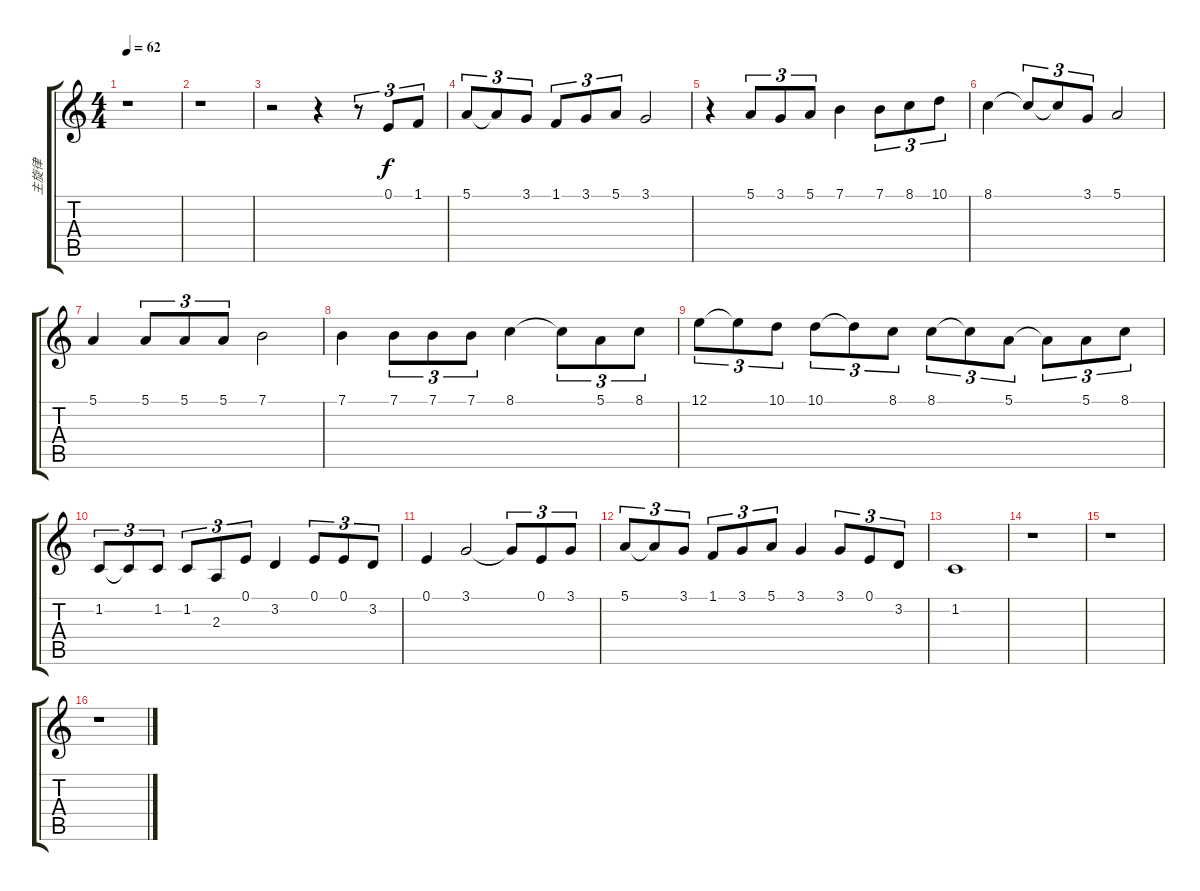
\track ("主旋律" "主旋律") {instrument vibraphone}
\staff {score tabs}
\tuning (E4 B3 G3 D3 A2 E2) {hide}
\ts (4 4)
\tempo 62
\clef g2
\ks c
r.1{dy f} |
r.1 |
r.2 r.4 r.8{tu (3 2)} 0.1.8{tu (3 2)} 1.1.8{tu (3 2)} |
5.1.8{tu (3 2)} 5.1{t}.8{tu (3 2)} 3.1.8{tu (3 2)} 1.1.8{tu (3 2)} 3.1.8{tu (3 2)} 5.1.8{tu (3 2)} 3.1.2 |
r.4 5.1.8{tu (3 2)} 3.1.8{tu (3 2)} 5.1.8{tu (3 2)} 7.1.4 7.1.8{tu (3 2)} 8.1.8{tu (3 2)} 10.1.8{tu (3 2)} |
8.1.4 8.1{t}.8{tu (3 2)} 8.1{t}.8{tu (3 2)} 3.1.8{tu (3 2)} 5.1.2 |
5.1.4 5.1.8{tu (3 2)} 5.1.8{tu (3 2)} 5.1.8{tu (3 2)} 7.1.2 |
7.1.4 7.1.8{tu (3 2)} 7.1.8{tu (3 2)} 7.1.8{tu (3 2)} 8.1.4 8.1{t}.8{tu (3 2)} 5.1.8{tu (3 2)} 8.1.8{tu (3 2)} |
12.1.8{tu (3 2)} 12.1{t}.8{tu (3 2)} 10.1.8{tu (3 2)} 10.1.8{tu (3 2)} 10.1{t}.8{tu (3 2)} 8.1.8{tu (3 2)} 8.1.8{tu (3 2)} 8.1{t}.8{tu (3 2)} 5.1.8{tu (3 2)} 5.1{t}.8{tu (3 2)} 5.1.8{tu (3 2)} 8.1.8{tu (3 2)} |
1.2.8{tu (3 2)} 1.2{t}.8{tu (3 2)} 1.2.8{tu (3 2)} 1.2.8{tu (3 2)} 2.3.8{tu (3 2)} 0.1.8{tu (3 2)} 3.2.4 0.1.8{tu (3 2)} 0.1.8{tu (3 2)} 3.2.8{tu (3 2)} |
0.1.4 3.1.2 3.1{t}.8{tu (3 2)} 0.1.8{tu (3 2)} 3.1.8{tu (3 2)} |
5.1.8{tu (3 2)} 5.1{t}.8{tu (3 2)} 3.1.8{tu (3 2)} 1.1.8{tu (3 2)} 3.1.8{tu (3 2)} 5.1.8{tu (3 2)} 3.1.4 3.1.8{tu (3 2)} 0.1.8{tu (3 2)} 3.2.8{tu (3 2)} |
1.2.1 |
r.1 |
r.1 |
r.1
